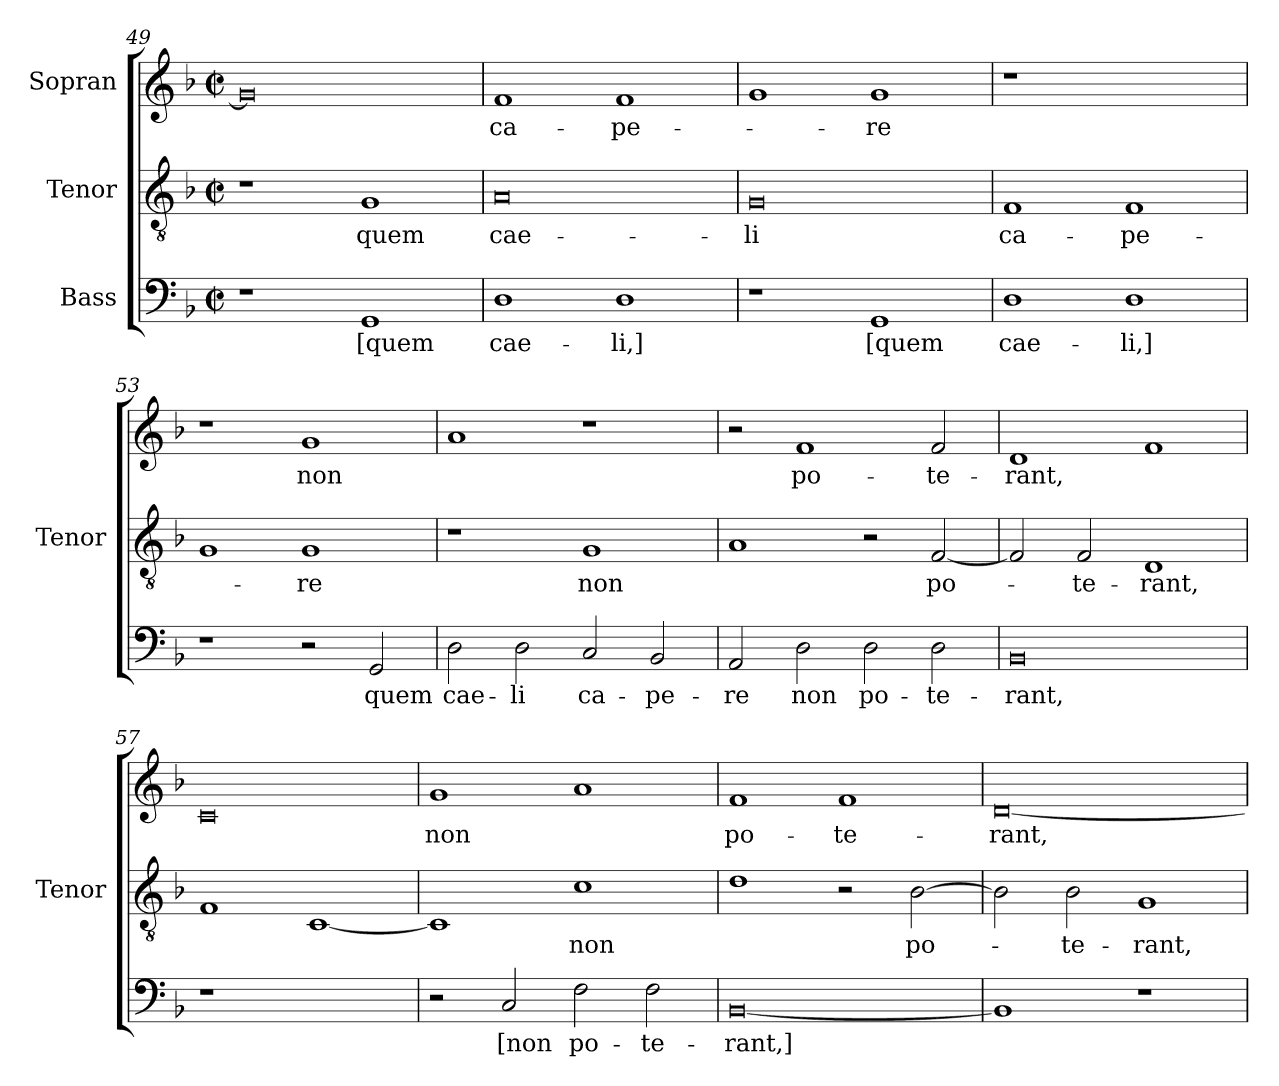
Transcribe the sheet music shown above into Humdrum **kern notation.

**kern	**text	**kern	**text	**kern	**text
*part3	*part3	*part2	*part2	*part1	*part1
*staff3	*staff3	*staff2	*staff2	*staff1	*staff1
*I"Bass	*	*I"Tenor	*	*I"Sopran	*
*	*	*I'Tenor	*	*	*
!!LO:LB:g=z
*clefF4	*	*clefGv2	*	*clefG2	*
*	*	*ITrd7c12	*	*	*
*k[b-]	*	*k[b-]	*	*k[b-]	*
*F:	*	*F:	*	*F:	*
*M2/2	*	*M2/2	*	*M2/2	*
*met(c|)	*	*met(c|)	*	*met(c|)	*
=49	=49	=49	=49	=49	=49
1r	.	1r	.	0gi]	.
!	!LO:LY:b:color=#000000	!	!	!	!
!	!	!	!LO:LY:b:color=#000000	!	!
1GGi	[quem	1GGi	quem	.	.
=50	=50	=50	=50	=50	=50
!	!LO:LY:b:color=#000000	!	!	!	!
!	!	!	!LO:LY:b:color=#000000	!	!
!	!	!	!	!	!LO:LY:b:color=#000000
1Di	cae-	0AAi	cae-	1fi	ca-
!	!LO:LY:b:color=#000000	!	!	!	!
!	!	!	!	!	!LO:LY:b:color=#000000
1Di	-li,]	.	.	1fi	-pe-
=51	=51	=51	=51	=51	=51
!	!	!	!LO:LY:b:color=#000000	!	!
1r	.	0GGi	-li	1gi	.
!	!LO:LY:b:color=#000000	!	!	!	!
!	!	!	!	!	!LO:LY:b:color=#000000
1GGi	[quem	.	.	1gi	-re
=52	=52	=52	=52	=52	=52
!	!LO:LY:b:color=#000000	!	!	!	!
!	!	!	!LO:LY:b:color=#000000	!LO:N:vis=1	!
1Di	cae-	1FFi	ca-	1r	.
!	!LO:LY:b:color=#000000	!	!	!	!
!	!	!	!LO:LY:b:color=#000000	!	!
1Di	-li,]	1FFi	-pe-	1ryy	.
=53	=53	=53	=53	=53	=53
1r	.	1GGi	.	1r	.
!	!	!	!LO:LY:b:color=#000000	!	!
!	!	!	!	!	!LO:LY:b:color=#000000
2r	.	1GGi	-re	1gi	non
!	!LO:LY:b:color=#000000	!	!	!	!
2GGi/	quem	.	.	.	.
=54	=54	=54	=54	=54	=54
!	!LO:LY:b:color=#000000	!	!	!	!
2Di\	cae-	1r	.	1ai	.
!	!LO:LY:b:color=#000000	!	!	!	!
2Di\	-li	.	.	.	.
!	!LO:LY:b:color=#000000	!	!	!	!
!	!	!	!LO:LY:b:color=#000000	!	!
2Ci/	ca-	1GGi	non	1r	.
!	!LO:LY:b:color=#000000	!	!	!	!
2BB-i/	-pe-	.	.	.	.
=55	=55	=55	=55	=55	=55
!	!LO:LY:b:color=#000000	!	!	!	!
2AAi/	-re	1AAi	.	2r	.
!	!LO:LY:b:color=#000000	!	!	!	!
!	!	!	!	!	!LO:LY:b:color=#000000
2Di\	non	.	.	1fi	po-
!	!LO:LY:b:color=#000000	!	!	!	!
2Di\	po-	2r	.	.	.
!	!LO:LY:b:color=#000000	!	!	!	!
!	!	!	!LO:LY:b:color=#000000	!	!
!	!	!	!	!	!LO:LY:b:color=#000000
2Di\	-te-	[<2FFi/	po-	2fi/	-te-
=56	=56	=56	=56	=56	=56
!	!LO:LY:b:color=#000000	!	!	!	!
!	!	!	!	!	!LO:LY:b:color=#000000
0BB-i	-rant,	2FFi/]	.	1di	-rant,
!	!	!	!LO:LY:b:color=#000000	!	!
.	.	2FFi/	-te-	.	.
!	!	!	!LO:LY:b:color=#000000	!	!
.	.	1DDi	-rant,	1fi	.
!!LO:LB:g=z
=57	=57	=57	=57	=57	=57
!LO:N:vis=1	!	!	!	!	!
1r	.	1FFi	.	0ci	.
1ryy	.	[<1CCi	.	.	.
=58	=58	=58	=58	=58	=58
!	!	!	!	!	!LO:LY:b:color=#000000
2r	.	1CCi]	.	1gi	non
!	!LO:LY:b:color=#000000	!	!	!	!
2Ci/	[non	.	.	.	.
!	!LO:LY:b:color=#000000	!	!	!	!
!	!	!	!LO:LY:b:color=#000000	!	!
2Fi\	po-	1Ci	non	1ai	.
!	!LO:LY:b:color=#000000	!	!	!	!
2Fi\	-te-	.	.	.	.
=59	=59	=59	=59	=59	=59
!	!LO:LY:b:color=#000000	!	!	!	!
!	!	!	!	!	!LO:LY:b:color=#000000
[<0BB-i	-rant,]	1Di	.	1fi	po-
!	!	!	!	!	!LO:LY:b:color=#000000
.	.	2r	.	1fi	-te-
!	!	!	!LO:LY:b:color=#000000	!	!
.	.	[>2BB-i\	po-	.	.
=60	=60	=60	=60	=60	=60
!	!	!	!	!	!LO:LY:b:color=#000000
1BB-i]	.	2BB-i\]	.	[<0di	-rant,
!	!	!	!LO:LY:b:color=#000000	!	!
.	.	2BB-i\	-te-	.	.
!	!	!	!LO:LY:b:color=#000000	!	!
1r	.	1GGi	-rant,	.	.
=	=	=	=	=	=
*-	*-	*-	*-	*-	*-
